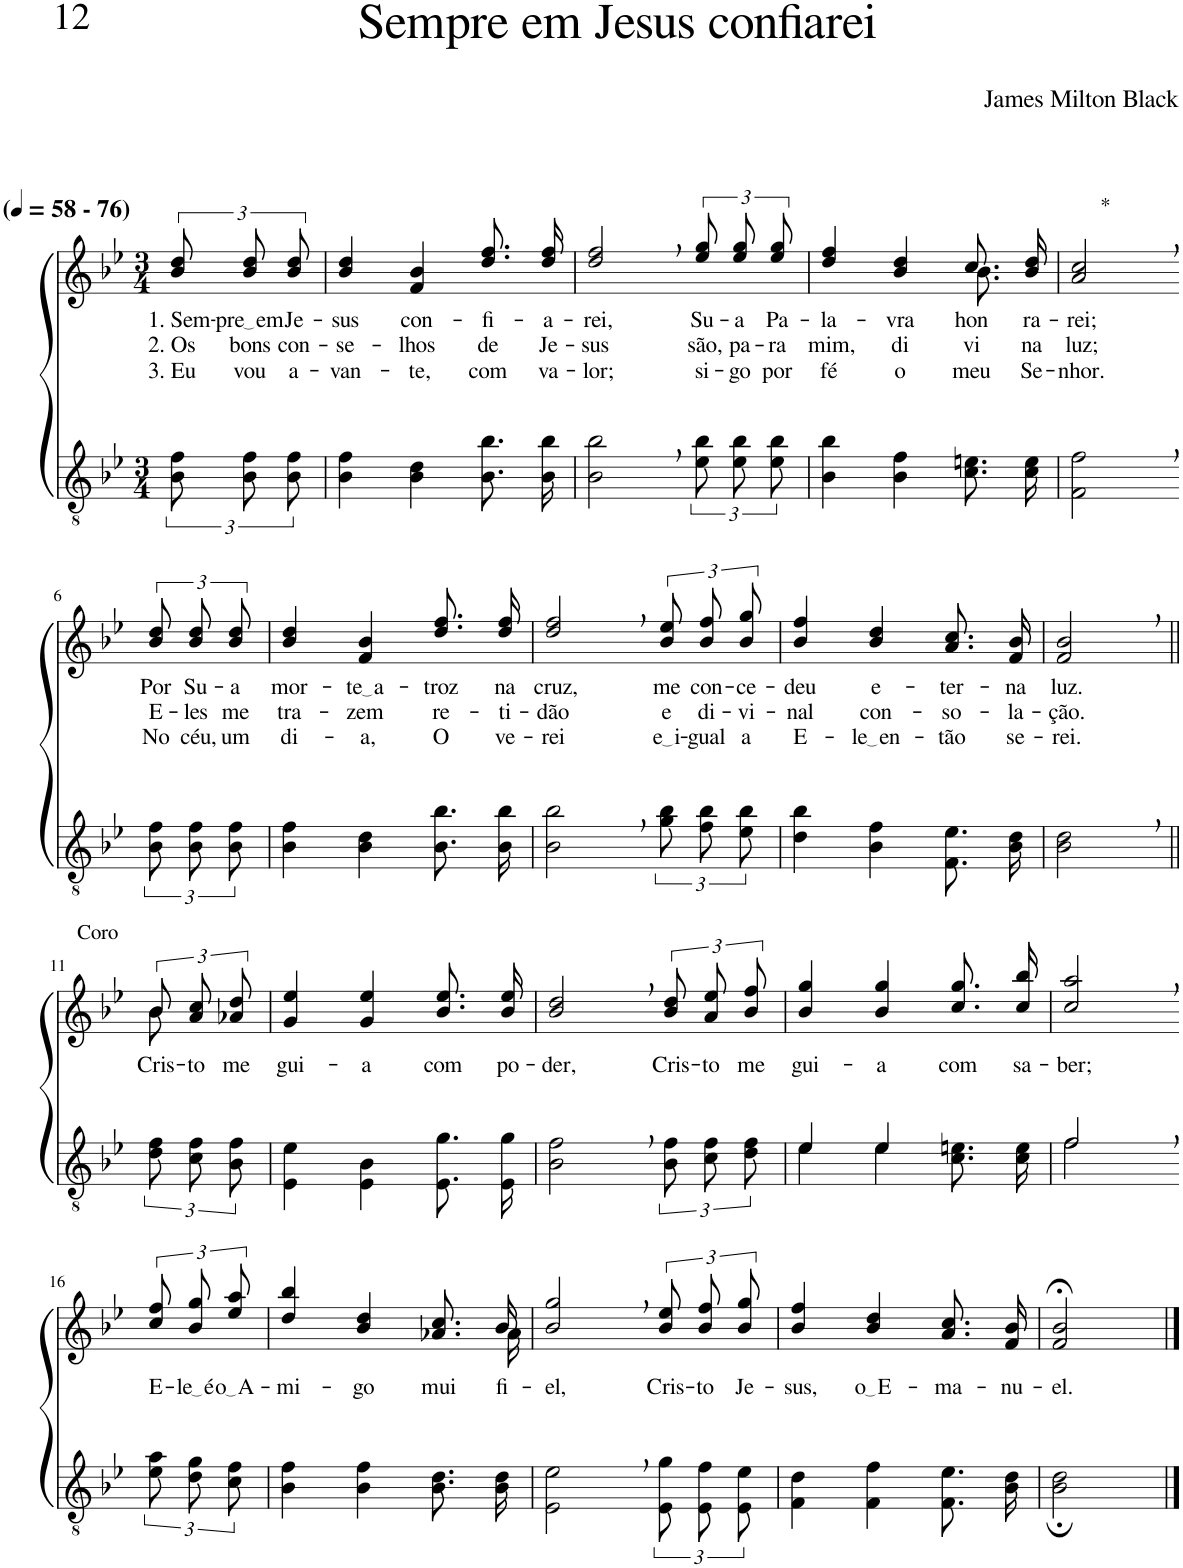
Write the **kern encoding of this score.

**kern	**kern	**text	**text	**text
*part2	*part1	*part1	*part1	*part1
*staff2	*staff1	*staff1	*staff1	*staff1
*I"Parte III e IV	*I"Parte I e II	*	*	*
*clefGv2	*clefG2	*	*	*
*Trd4c7	*Trd4c7	*	*	*
*k[b-e-]	*k[b-e-]	*	*	*
*M3/4	*M3/4	*	*	*
*MM58	*MM58	*	*	*
=1	=1	=1	=1	=1
!	!LO:TX:a:B:t=(	!	!	!
!	!LO:TX:a:B:t=- 76)	!	!	!
!	!	!LO:LY:b	!LO:LY:b	!LO:LY:b
12B-\ 12f\L	12b-\ 12dd\L	1. Sem-	2. Os	3. Eu
!	!	!LO:LY:b	!LO:LY:b	!LO:LY:b
12B-\ 12f\	12b-\ 12dd\	pre em	bons	vou
!	!	!LO:LY:b	!LO:LY:b	!LO:LY:b
12B-\ 12f\J	12b-\ 12dd\J	Je-	con-	a-
=2	=2	=2	=2	=2
!	!	!LO:LY:b	!LO:LY:b	!LO:LY:b
4B-\ 4f\	4b-/ 4dd/	-sus	-se-	-van-
!	!	!LO:LY:b	!LO:LY:b	!LO:LY:b
4B-\ 4d\	4f/ 4b-/	con-	-lhos	-te,
!	!	!LO:LY:b	!LO:LY:b	!LO:LY:b
8.B-\ 8.b-\L	8.dd\ 8.ff\L	-fi-	de	com
!	!	!LO:LY:b	!LO:LY:b	!LO:LY:b
16B-\ 16b-\Jk	16dd\ 16ff\Jk	-a-	Je-	va-
=3	=3	=3	=3	=3
!	!	!LO:LY:b	!LO:LY:b	!LO:LY:b
2B-\, 2b-\,	2dd/, 2ff/,	-rei,	-sus	-lor;
!	!	!LO:LY:b	!LO:LY:b	!LO:LY:b
12e-\ 12b-\L	12ee-\ 12gg\L	Su-	são,	si-
!	!	!LO:LY:b	!LO:LY:b	!LO:LY:b
12e-\ 12b-\	12ee-\ 12gg\	-a	pa-	-go
!	!	!LO:LY:b	!LO:LY:b	!LO:LY:b
12e-\ 12b-\J	12ee-\ 12gg\J	Pa-	-ra	por
=4	=4	=4	=4	=4
!	!	!LO:LY:b	!LO:LY:b	!LO:LY:b
*	*^	*	*	*
4B-\ 4b-\	4dd/ 4ff/	2ryy	-la-	mim,	fé
!	!	!	!LO:LY:b	!LO:LY:b	!LO:LY:b
4B-\ 4f\	4b-/ 4dd/	.	-vra	di-	o
!	!	!	!LO:LY:b	!LO:LY:b	!LO:LY:b
8.c\ 8.en\L	8.cc\L	8.b-\	hon-	-vi-	meu
!	!	!	!LO:LY:b	!LO:LY:b	!LO:LY:b
16c\ 16e\Jk	16b-\ 16dd\Jk	16ryy	-ra-	-na	Se-
=5	=5	=5	=5	=5	=5
!	!LO:TX:a:t=*	!	!	!	!
!	!	!	!LO:LY:b	!LO:LY:b	!LO:LY:b
*	*v	*v	*	*	*
2F\, 2f\,	2a/, 2cc/,	-rei;	luz;	-nhor.
!!LO:LB:g=z
=6-	=6-	=6-	=6-	=6-
!	!	!LO:LY:b	!LO:LY:b	!LO:LY:b
12B-\ 12f\L	12b-\ 12dd\L	Por	E-	No
!	!	!LO:LY:b	!LO:LY:b	!LO:LY:b
12B-\ 12f\	12b-\ 12dd\	Su-	-les	céu,
!	!	!LO:LY:b	!LO:LY:b	!LO:LY:b
12B-\ 12f\J	12b-\ 12dd\J	-a	me	um
=7	=7	=7	=7	=7
!	!	!LO:LY:b	!LO:LY:b	!LO:LY:b
4B-\ 4f\	4b-/ 4dd/	mor-	tra-	di-
!	!	!LO:LY:b	!LO:LY:b	!LO:LY:b
4B-\ 4d\	4f/ 4b-/	te a	-zem	-a,
!	!	!LO:LY:b	!LO:LY:b	!LO:LY:b
8.B-\ 8.b-\L	8.dd\ 8.ff\L	-troz	re-	O
!	!	!LO:LY:b	!LO:LY:b	!LO:LY:b
16B-\ 16b-\Jk	16dd\ 16ff\Jk	na	-ti-	ve-
=8	=8	=8	=8	=8
!	!	!LO:LY:b	!LO:LY:b	!LO:LY:b
2B-\, 2b-\,	2dd/, 2ff/,	cruz,	-dão	-rei
!	!	!LO:LY:b	!LO:LY:b	!LO:LY:b
12g\ 12b-\L	12b-\ 12ee-\L	me	e	e i
!	!	!LO:LY:b	!LO:LY:b	!LO:LY:b
12f\ 12b-\	12b-\ 12ff\	con-	di-	-gual
!	!	!LO:LY:b	!LO:LY:b	!LO:LY:b
12e-\ 12b-\J	12b-\ 12gg\J	-ce-	-vi-	a
=9	=9	=9	=9	=9
!	!	!LO:LY:b	!LO:LY:b	!LO:LY:b
4d\ 4b-\	4b-/ 4ff/	-deu	-nal	E-
!	!	!LO:LY:b	!LO:LY:b	!LO:LY:b
4B-\ 4f\	4b-/ 4dd/	e-	con-	le en
!	!	!LO:LY:b	!LO:LY:b	!LO:LY:b
8.F/ 8.e-/L	8.a/ 8.cc/L	-ter-	-so-	-tão
!	!	!LO:LY:b	!LO:LY:b	!LO:LY:b
16B-/ 16d/Jk	16f/ 16b-/Jk	-na	-la-	se-
=10	=10	=10	=10	=10
!	!	!LO:LY:b	!LO:LY:b	!LO:LY:b
2B-\, 2d\,	2f/, 2b-/,	luz.	-ção.	-rei.
!!LO:LB:g=z
=11||	=11||	=11||	=11||	=11||
!	!LO:TX:a:t=Coro	!	!	!
!	!	!LO:LY:b	!	!
*	*^	*	*	*
12d\ 12f\L	12b-\L	8b-\	Cris-	.	.
!	!	!	!LO:LY:b	!	!
12c\ 12f\	12a\ 12cc\	.	-to	.	.
.	.	8ryy	.	.	.
!	!	!	!LO:LY:b	!	!
12B-\ 12f\J	12a-X\ 12dd\J	.	me	.	.
*	*v	*v	*	*	*
=12	=12	=12	=12	=12
!	!	!LO:LY:b	!	!
4E-\ 4e-\	4g/ 4ee-/	gui-	.	.
!	!	!LO:LY:b	!	!
4E-\ 4B-\	4g/ 4ee-/	-a	.	.
!	!	!LO:LY:b	!	!
8.E-\ 8.g\L	8.b-\ 8.ee-\L	com	.	.
!	!	!LO:LY:b	!	!
16E-\ 16g\Jk	16b-\ 16ee-\Jk	po-	.	.
=13	=13	=13	=13	=13
!	!	!LO:LY:b	!	!
2B-\, 2f\,	2b-/, 2dd/,	-der,	.	.
!	!	!LO:LY:b	!	!
12B-\ 12f\L	12b-\ 12dd\L	Cris-	.	.
!	!	!LO:LY:b	!	!
12c\ 12f\	12a\ 12ee-\	-to	.	.
!	!	!LO:LY:b	!	!
12d\ 12f\J	12b-\ 12ff\J	me	.	.
=14	=14	=14	=14	=14
*^	*	*	*	*
!	!	!	!LO:LY:b	!	!
4e-/	4e-\	4b-/ 4gg/	gui-	.	.
!	!	!	!LO:LY:b	!	!
4e-/	4e-\	4b-/ 4gg/	-a	.	.
!	!	!	!LO:LY:b	!	!
4ryy	8.c\ 8.en\L	8.cc\ 8.gg\L	com	.	.
!	!	!	!LO:LY:b	!	!
.	16c\ 16e\Jk	16cc\ 16bb-\Jk	sa-	.	.
=15	=15	=15	=15	=15	=15
!	!	!	!LO:LY:b	!	!
2f,\	2f/	2cc/, 2aa/,	-ber;	.	.
!!LO:LB:g=z
=16-	=16-	=16-	=16-	=16-	=16-
!	!	!	!LO:LY:b	!	!
*v	*v	*	*	*	*
12e-\ 12a\L	12cc\ 12ff\L	E-	.	.
!	!	!LO:LY:b	!	!
12d\ 12g\	12b-\ 12gg\	le é	.	.
!	!	!LO:LY:b	!	!
12c\ 12f\J	12ee-\ 12aa\J	o A	.	.
=17	=17	=17	=17	=17
!	!	!LO:LY:b	!	!
*	*^	*	*	*
4B-\ 4f\	4dd/ 4bb-/	8.ryy	-mi-	.	.
!	!	!	!LO:LY:b	!	!
*	*v	*v	*	*	*
4B-\ 4f\	4b-/ 4dd/	-go	.	.
!	!	!LO:LY:b	!	!
8.B-\ 8.d\L	8.a-X/ 8.cc/L	mui	.	.
*	*^	*	*	*
!	!	!	!LO:LY:b	!	!
16B-\ 16d\Jk	16b-/Jk	16a-\	fi-	.	.
=18	=18	=18	=18	=18	=18
!	!	!	!LO:LY:b	!	!
*	*v	*v	*	*	*
2E-\, 2e-\,	2b-/, 2gg/,	-el,	.	.
!	!	!LO:LY:b	!	!
12E-/ 12g/L	12b-\ 12ee-\L	Cris-	.	.
!	!	!LO:LY:b	!	!
12E-/ 12f/	12b-\ 12ff\	-to	.	.
!	!	!LO:LY:b	!	!
12E-/ 12e-/J	12b-\ 12gg\J	Je-	.	.
=19	=19	=19	=19	=19
!	!	!LO:LY:b	!	!
4F\ 4d\	4b-/ 4ff/	-sus,	.	.
!	!	!LO:LY:b	!	!
4F\ 4f\	4b-/ 4dd/	o E	.	.
!	!	!LO:LY:b	!	!
8.F/ 8.e-/L	8.a/ 8.cc/L	-ma-	.	.
!	!	!LO:LY:b	!	!
16B-/ 16d/Jk	16f/ 16b-/Jk	-nu-	.	.
=20	=20	=20	=20	=20
!	!	!LO:LY:b	!	!
2B-\; 2d\;	2f/;< 2b-/;<	-el.	.	.
==	==	==	==	==
*-	*-	*-	*-	*-
